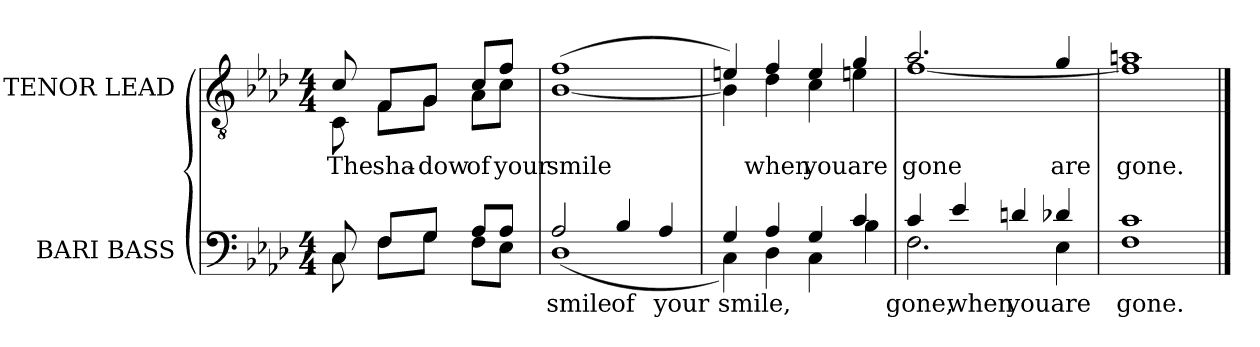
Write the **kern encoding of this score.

**kern	**text	**kern	**text
*part2	*part2	*part1	*part1
*staff2	*staff2	*staff1	*staff1
*I"BARI BASS	*	*I"TENOR LEAD	*
*clefF4	*	*clefGv2	*
*k[b-e-a-d-]	*	*k[b-e-a-d-]	*
*M4/4	*	*M4/4	*
=1	=1	=1	=1
*^	*	*^	*
!	!	!	!	!	!LO:LY:b
8C/	8C\	.	8c/	8C\	The
!	!	!	!	!	!LO:LY:b
8F/L	8F\L	.	8F/L	8F\L	sha-
!	!	!	!	!	!LO:LY:b
8G/J	8G\J	.	8G/J	8G\J	-dow
!	!	!	!	!	!LO:LY:b
8A-/L	8F\L	.	8c/L	8A-\L	of
!	!	!	!	!	!LO:LY:b
8A-/J	8E-\J	.	8f/J	8c\J	your
=2	=2	=2	=2	=2	=2
!	!	!LO:LY:a	!	!	!
!	!	!LO:LY:b	!	!	!LO:LY:b
2A-/	(1D-	smile	(1f	[1B-	smile
!	!	!LO:LY:a	!	!	!
4B-/	.	of	.	.	.
!	!	!LO:LY:a	!	!	!
4A-/	.	your	.	.	.
=3	=3	=3	=3	=3	=3
!	!	!LO:LY:a	!	!	!
4G/	4C\)	smile,	4en/)	4B-\]	.
!	!	!	!	!	!LO:LY:b
4A-/	4D-\	.	4f/	4d-\	when
!	!	!	!	!	!LO:LY:b
4G/	4C\	.	4e/	4c\	you
!	!	!	!	!	!LO:LY:b
4c/	4B-\	.	4g/	4en\	are
=4	=4	=4	=4	=4	=4
!	!	!LO:LY:a	!	!	!
!	!	!LO:LY:b	!	!	!LO:LY:a
!	!	!	!	!	!LO:LY:b
4c/	2.F\	gone,	2.a-/	[1f	gone
!	!	!LO:LY:a	!	!	!
4e-/	.	when	.	.	.
!	!	!LO:LY:a	!	!	!
4dn/	.	you	.	.	.
!	!	!LO:LY:a	!	!	!
!	!	!LO:LY:b	!	!	!LO:LY:a
4d-X/	4E-\	are	4g/	.	are
=5	=5	=5	=5	=5	=5
!	!	!LO:LY:a	!	!	!
!	!	!LO:LY:b	!	!	!LO:LY:a
1c	1F	gone.	1an	1f]	gone.
*v	*v	*	*	*	*
*	*	*v	*v	*
==	==	==	==
*-	*-	*-	*-
